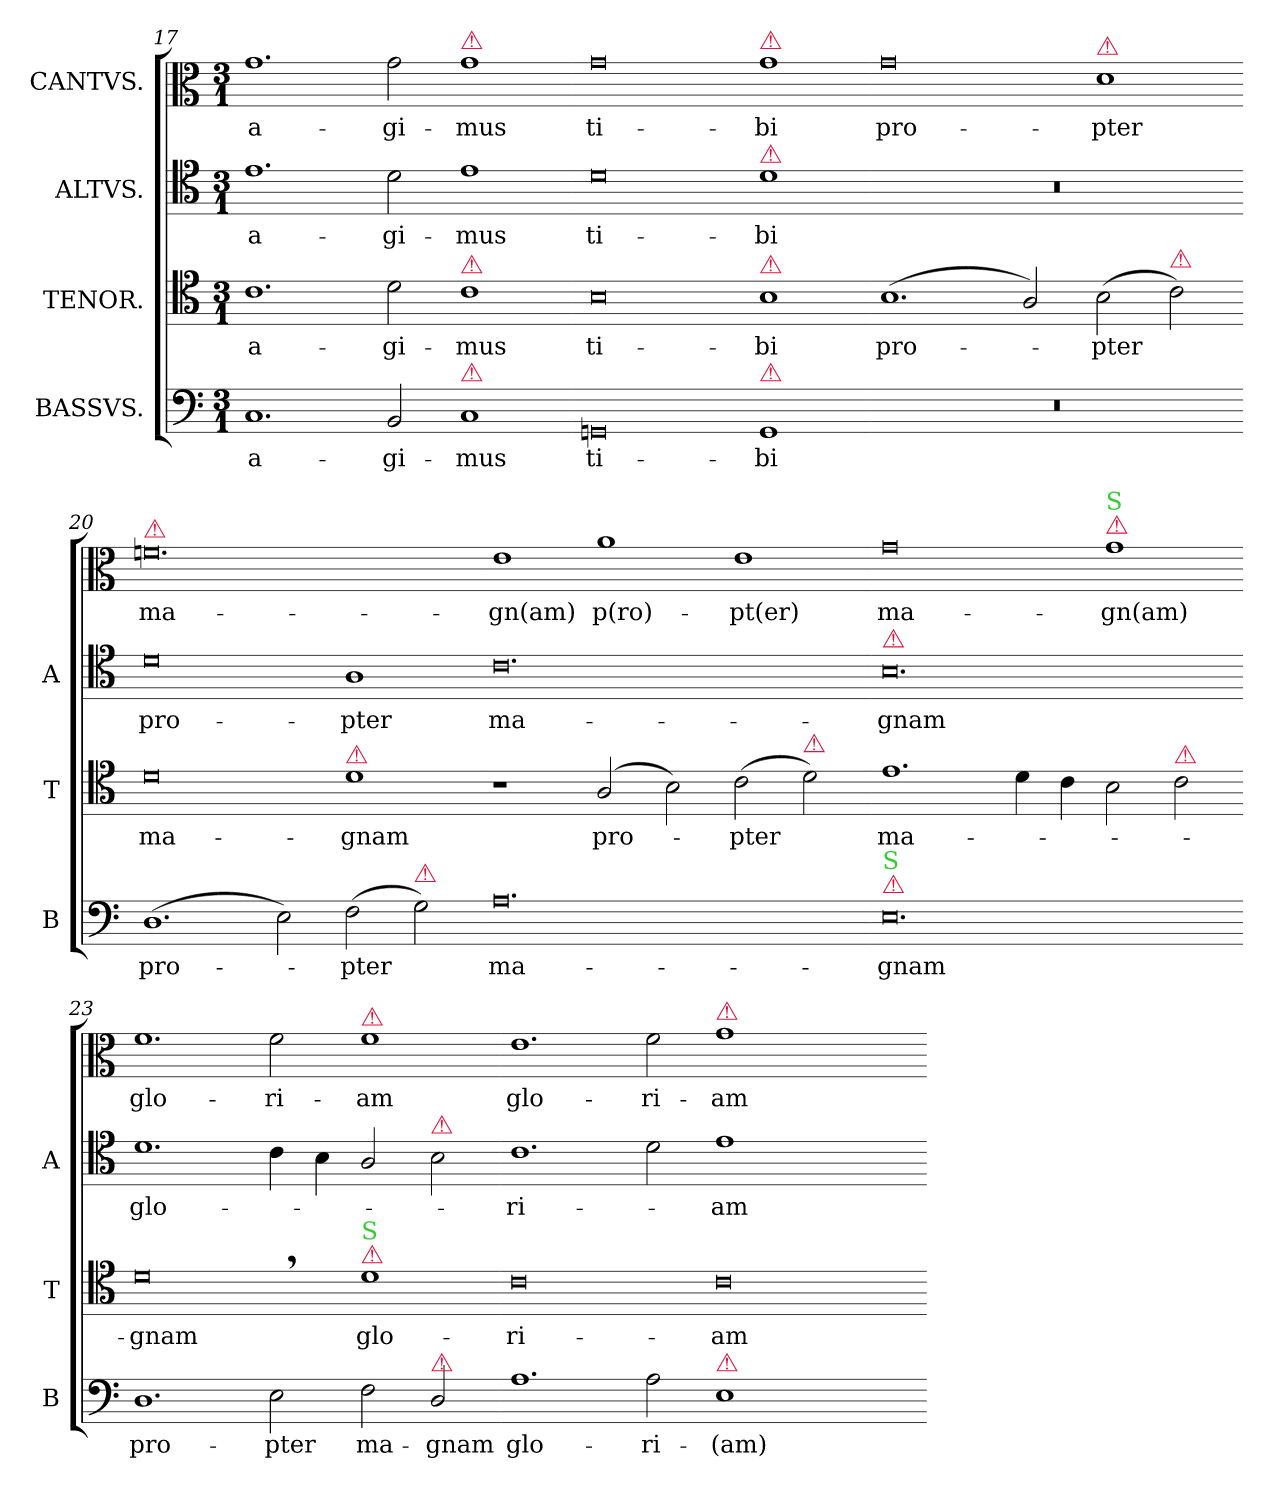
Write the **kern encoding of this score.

**kern	**text	**kern	**text	**kern	**text	**kern	**text
*part4	*part4	*part3	*part3	*part2	*part2	*part1	*part1
*staff4	*staff4	*staff3	*staff3	*staff2	*staff2	*staff1	*staff1
*I"BASSVS.	*	*I"TENOR.	*	*I"ALTVS.	*	*I"CANTVS.	*
*I'B	*	*I'T	*	*I'A	*	*	*
*clefF4	*	*clefC4	*	*clefC4	*	*clefC3	*
*k[]	*	*k[]	*	*k[]	*	*k[]	*
*M3/1	*	*M3/1	*	*M3/1	*	*M3/1	*
=17	=17	=17	=17	=17	=17	=17	=17
!	!	!	!LO:LY:i	!	!	!	!
1.C	a-	1.c	a-	1.e	a-	1.g	a-
!	!	!	!LO:LY:i	!	!	!	!
2BB/	-gi-	2d\	-gi-	2d\	-gi-	2g\	-gi-
!	!	!	!	!	!	!LO:TX:a:color=crimson:t=⚠	!
!	!	!LO:TX:a:color=crimson:t=⚠	!	!	!	!	!
!LO:TX:a:color=crimson:t=⚠	!	!	!	!	!	!	!
!	!	!	!LO:LY:i	!	!	!	!
1C	-mus	1c	-mus	1e	-mus	1g	-mus
=18-	=18-	=18-	=18-	=18-	=18-	=18-	=18-
!	!	!	!LO:LY:i	!	!	!	!
0GGn	ti-	0B	ti-	0d	ti-	0g	ti-
!	!	!	!	!	!	!LO:TX:a:color=crimson:t=⚠	!
!	!	!	!	!LO:TX:a:color=crimson:t=⚠	!	!	!
!	!	!LO:TX:a:color=crimson:t=⚠	!	!	!	!	!
!LO:TX:a:color=crimson:t=⚠	!	!	!	!	!	!	!
!	!	!	!LO:LY:i	!	!	!	!
1GG	-bi	1B	-bi	1d	-bi	1g	-bi
=19-	=19-	=19-	=19-	=19-	=19-	=19-	=19-
!LO:N:vis=0	!	!	!	!	!	!	!
0.r	.	(<1.B	pro-	1%3r	.	0g	pro-
.	.	2A/)	.	.	.	.	.
!	!	!	!	!	!	!LO:TX:a:color=crimson:t=⚠	!
.	.	(2B\	-pter	.	.	1d	-pter
!	!	!LO:TX:a:color=crimson:t=⚠	!	!	!	!	!
.	.	2c\)	.	.	.	.	.
=20-	=20-	=20-	=20-	=20-	=20-	=20-	=20-
!	!	!	!	!	!	!LO:TX:a:color=crimson:t=⚠	!
(1.D	pro-	0d	ma-	0d	pro-	0.fn	ma-
2E\)	.	.	.	.	.	.	.
!	!	!LO:TX:a:color=crimson:t=⚠	!	!	!	!	!
(2F\	-pter	1d	-gnam	1A	-pter	.	.
!LO:TX:a:color=crimson:t=⚠	!	!	!	!	!	!	!
2G\)	.	.	.	.	.	.	.
=21-	=21-	=21-	=21-	=21-	=21-	=21-	=21-
0.A	ma-	1r	.	0.c	ma-	1e	-gn(am)
.	.	(2A/	pro-	.	.	1a	p(ro)-
.	.	2B\)	.	.	.	.	.
.	.	(2c\	-pter	.	.	1e	-pt(er)
!	!	!LO:TX:a:color=crimson:t=⚠	!	!	!	!	!
.	.	2d\)	.	.	.	.	.
=22-	=22-	=22-	=22-	=22-	=22-	=22-	=22-
!	!	!	!	!LO:TX:a:color=crimson:t=⚠	!	!	!
!LO:TX:a:color=crimson:t=⚠	!	!	!	!	!	!	!
!LO:TX:a:color=limegreen:t=S	!	!	!	!	!	!	!
0.E	-gnam	1.e	ma-	0.B	-gnam	0g	ma-
.	.	4d\	.	.	.	.	.
.	.	4c\	.	.	.	.	.
!	!	!	!	!	!	!LO:TX:a:color=crimson:t=⚠	!
!	!	!	!	!	!	!LO:TX:a:color=limegreen:t=S	!
.	.	2B\	.	.	.	1g	-gn(am)
!	!	!LO:TX:a:color=crimson:t=⚠	!	!	!	!	!
.	.	2c\	.	.	.	.	.
=23-	=23-	=23-	=23-	=23-	=23-	=23-	=23-
1.D	pro-	0d,	-gnam	1.d	glo-	1.f	glo-
2E\	-pter	.	.	4c\	.	2f\	-ri-
.	.	.	.	4B\	.	.	.
!	!	!	!	!	!	!LO:TX:a:color=crimson:t=⚠	!
!	!	!LO:TX:a:color=crimson:t=⚠	!	!	!	!	!
!	!	!LO:TX:a:color=limegreen:t=S	!	!	!	!	!
2F\	ma-	1d	glo-	2A/	.	1f	-am
!	!	!	!	!LO:TX:a:color=crimson:t=⚠	!	!	!
!LO:TX:a:color=crimson:t=⚠	!	!	!	!	!	!	!
2D/	-gnam	.	.	2B\	.	.	.
=24-	=24-	=24-	=24-	=24-	=24-	=24-	=24-
1.A	glo-	0c	-ri-	1.c	-ri-	1.e	glo-
2A\	-ri-	.	.	2d\	.	2f\	-ri-
!	!	!	!	!	!	!LO:TX:a:color=crimson:t=⚠	!
!LO:TX:a:color=crimson:t=⚠	!	!	!	!	!	!	!
1E	-(am)	0c	-am	1e	-am	1g	-am
1ryy	.	.	.	1ryy	.	1ryy	.
=-	=-	=-	=-	=-	=-	=-	=-
*-	*-	*-	*-	*-	*-	*-	*-
